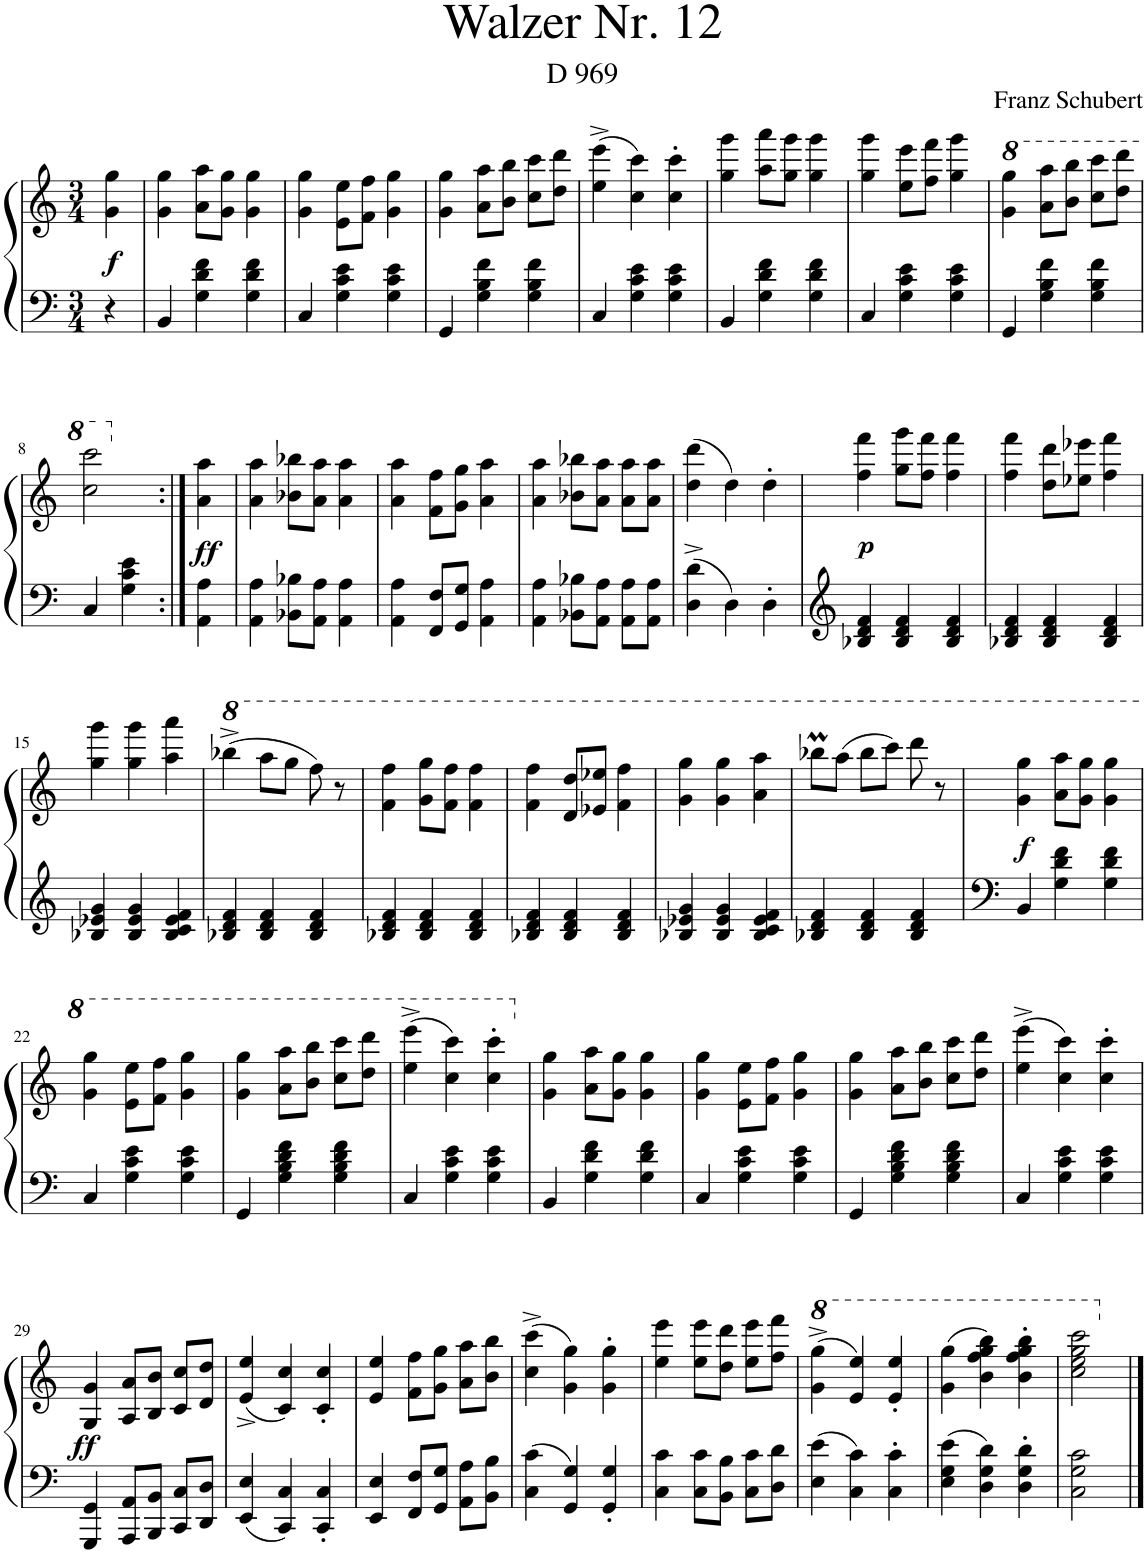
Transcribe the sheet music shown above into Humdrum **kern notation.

**kern	**kern	**dynam
*part1	*part1	*part1
*staff2	*staff1	*staff1/2
*I"Piano	*	*
*I'Pno.	*	*
*clefF4	*clefG2	*
*k[]	*k[]	*
*M3/4	*M3/4	*
=	=	=
!	!	!LO:DY:b
4r	4g\ 4gg\	f
=1	=1	=1
4BB/	4g\ 4gg\	.
4G\ 4d\ 4f\	8a\ 8aa\L	.
.	8g\ 8gg\J	.
4G\ 4d\ 4f\	4g\ 4gg\	.
=2	=2	=2
4C/	4g\ 4gg\	.
4G\ 4c\ 4e\	8e\ 8ee\L	.
.	8f\ 8ff\J	.
4G\ 4c\ 4e\	4g\ 4gg\	.
=3	=3	=3
4GG/	4g\ 4gg\	.
4G\ 4B\ 4f\	8a\ 8aa\L	.
.	8b\ 8bb\J	.
4G\ 4B\ 4f\	8cc\ 8ccc\L	.
.	8dd\ 8ddd\J	.
=4	=4	=4
4C/	(4ee\^ 4eee\^	.
4G\ 4c\ 4e\	4cc\ 4ccc\)	.
4G\ 4c\ 4e\	4cc\' 4ccc\'	.
=5	=5	=5
4BB/	4gg\ 4ggg\	.
4G\ 4d\ 4f\	8aa\ 8aaa\L	.
.	8gg\ 8ggg\J	.
4G\ 4d\ 4f\	4gg\ 4ggg\	.
=6	=6	=6
4C/	4gg\ 4ggg\	.
4G\ 4c\ 4e\	8ee\ 8eee\L	.
.	8ff\ 8fff\J	.
4G\ 4c\ 4e\	4gg\ 4ggg\	.
=7	=7	=7
*	*8va	*
4GG/	4gg\ 4ggg\	.
4G\ 4B\ 4f\	8aa\ 8aaa\L	.
.	8bb\ 8bbb\J	.
4G\ 4B\ 4f\	8ccc\ 8cccc\L	.
.	8ddd\ 8dddd\J	.
!!LO:LB:g=z
=8	=8	=8
4C/	2ccc\ 2cccc\	.
4G\ 4c\ 4e\	.	.
=8X1:|!	=8X1:|!	=8X1:|!
*	*X8va	*
!	!	!LO:DY:b
4AA\ 4A\	4a\ 4aa\	ff
=9	=9	=9
4AA\ 4A\	4a\ 4aa\	.
8BB-X\ 8B-X\L	8b-X\ 8bb-X\L	.
8AA\ 8A\J	8a\ 8aa\J	.
4AA\ 4A\	4a\ 4aa\	.
=10	=10	=10
4AA\ 4A\	4a\ 4aa\	.
8FF/ 8F/L	8f\ 8ff\L	.
8GG/ 8G/J	8g\ 8gg\J	.
4AA\ 4A\	4a\ 4aa\	.
=11	=11	=11
4AA\ 4A\	4a\ 4aa\	.
8BB-X\ 8B-X\L	8b-X\ 8bb-X\L	.
8AA\ 8A\J	8a\ 8aa\J	.
8AA\ 8A\L	8a\ 8aa\L	.
8AA\ 8A\J	8a\ 8aa\J	.
=12	=12	=12
4D\^ 4d\^	(4dd\ 4ddd\	.
4D\	4dd\)	.
4D'\	4dd'\	.
=13	=13	=13
!	!	!LO:DY:b
4B-X/ 4d/ 4f/	4ff\ 4fff\	p
4B-/ 4d/ 4f/	8gg\ 8ggg\L	.
.	8ff\ 8fff\J	.
4B-/ 4d/ 4f/	4ff\ 4fff\	.
=14	=14	=14
4B-X/ 4d/ 4f/	4ff\ 4fff\	.
4B-/ 4d/ 4f/	8dd\ 8ddd\L	.
.	8ee-X\ 8eee-X\J	.
4B-/ 4d/ 4f/	4ff\ 4fff\	.
!!LO:LB:g=z
=15	=15	=15
4B-X/ 4e-X/ 4g/	4gg\ 4ggg\	.
4B-/ 4e-/ 4g/	4gg\ 4ggg\	.
4B-/ 4c/ 4e-/ 4f/	4aa\ 4aaa\	.
=16	=16	=16
*	*8va	*
4B-X/ 4d/ 4f/	(4bbb-X^\	.
4B-/ 4d/ 4f/	8aaa\L	.
.	8ggg\J	.
4B-/ 4d/ 4f/	8fff\)	.
.	8r	.
=17	=17	=17
4B-X/ 4d/ 4f/	4ff\ 4fff\	.
4B-/ 4d/ 4f/	8gg\ 8ggg\L	.
.	8ff\ 8fff\J	.
4B-/ 4d/ 4f/	4ff\ 4fff\	.
=18	=18	=18
4B-X/ 4d/ 4f/	4ff\ 4fff\	.
4B-/ 4d/ 4f/	8dd/ 8ddd/L	.
.	8ee-X/ 8eee-X/J	.
4B-/ 4d/ 4f/	4ff\ 4fff\	.
=19	=19	=19
4B-X/ 4e-X/ 4g/	4gg\ 4ggg\	.
4B-/ 4e-/ 4g/	4gg\ 4ggg\	.
4B-/ 4c/ 4e-/ 4f/	4aa\ 4aaa\	.
=20	=20	=20
4B-X/ 4d/ 4f/	8bbb-XM\L	.
.	(8aaa\J	.
4B-/ 4d/ 4f/	8bbb-\L	.
.	8cccc\J)	.
4B-/ 4d/ 4f/	8dddd\	.
.	8r	.
=21	=21	=21
!	!	!LO:DY:b
4BB/	4gg\ 4ggg\	f
4G\ 4d\ 4f\	8aa\ 8aaa\L	.
.	8gg\ 8ggg\J	.
4G\ 4d\ 4f\	4gg\ 4ggg\	.
!!LO:LB:g=z
=22	=22	=22
4C/	4gg\ 4ggg\	.
4G\ 4c\ 4e\	8ee\ 8eee\L	.
.	8ff\ 8fff\J	.
4G\ 4c\ 4e\	4gg\ 4ggg\	.
=23	=23	=23
4GG/	4gg\ 4ggg\	.
4G\ 4B\ 4d\ 4f\	8aa\ 8aaa\L	.
.	8bb\ 8bbb\J	.
4G\ 4B\ 4d\ 4f\	8ccc\ 8cccc\L	.
.	8ddd\ 8dddd\J	.
=24	=24	=24
4C/	(4eee\^ 4eeee\^	.
4G\ 4c\ 4e\	4ccc\ 4cccc\)	.
4G\ 4c\ 4e\	4ccc\' 4cccc\'	.
=25	=25	=25
*	*X8va	*
4BB/	4g\ 4gg\	.
4G\ 4d\ 4f\	8a\ 8aa\L	.
.	8g\ 8gg\J	.
4G\ 4d\ 4f\	4g\ 4gg\	.
=26	=26	=26
4C/	4g\ 4gg\	.
4G\ 4c\ 4e\	8e\ 8ee\L	.
.	8f\ 8ff\J	.
4G\ 4c\ 4e\	4g\ 4gg\	.
=27	=27	=27
4GG/	4g\ 4gg\	.
4G\ 4B\ 4d\ 4f\	8a\ 8aa\L	.
.	8b\ 8bb\J	.
4G\ 4B\ 4d\ 4f\	8cc\ 8ccc\L	.
.	8dd\ 8ddd\J	.
=28	=28	=28
4C/	(4ee\^ 4eee\^	.
4G\ 4c\ 4e\	4cc\ 4ccc\)	.
4G\ 4c\ 4e\	4cc\' 4ccc\'	.
!!LO:LB:g=z
=29	=29	=29
!	!	!LO:DY:b
4GGG/ 4GG/	4G/ 4g/	ff
8AAA/ 8AA/L	8A/ 8a/L	.
8BBB/ 8BB/J	8B/ 8b/J	.
8CC/ 8C/L	8c/ 8cc/L	.
8DD/ 8D/J	8d/ 8dd/J	.
=30	=30	=30
4EE/ 4E/	(4e/^ 4ee/^	.
4CC/ 4C/	4c/ 4cc/)	.
4CC/' 4C/'	4c/' 4cc/'	.
=31	=31	=31
4EE/ 4E/	4e/ 4ee/	.
8FF/ 8F/L	8f\ 8ff\L	.
8GG/ 8G/J	8g\ 8gg\J	.
8AA\ 8A\L	8a\ 8aa\L	.
8BB\ 8B\J	8b\ 8bb\J	.
=32	=32	=32
4C\ 4c\	(4cc\^ 4ccc\^	.
4GG/ 4G/	4g\ 4gg\)	.
4GG/' 4G/'	4g\' 4gg\'	.
=33	=33	=33
4C\ 4c\	4ee\ 4eee\	.
8C\ 8c\L	8ee\ 8eee\L	.
8BB\ 8B\J	8dd\ 8ddd\J	.
8C\ 8c\L	8ee\ 8eee\L	.
8D\ 8d\J	8ff\ 8fff\J	.
=34	=34	=34
*	*8va	*
4E\ 4e\	(4gg\^ 4ggg\^	.
4C\ 4c\	4ee/ 4eee/)	.
4C\' 4c\'	4ee/' 4eee/'	.
=35	=35	=35
4E\ 4G\ 4e\	(4gg\ 4ggg\	.
4D\ 4G\ 4d\	4bb\ 4fff\ 4ggg\ 4bbb\)	.
4D\' 4G\' 4d\'	4bb\' 4fff\' 4ggg\' 4bbb\'	.
=36	=36	=36
2C\ 2G\ 2c\	2ccc\ 2eee\ 2ggg\ 2cccc\	.
*	*X8va	*
==	==	==
*-	*-	*-
